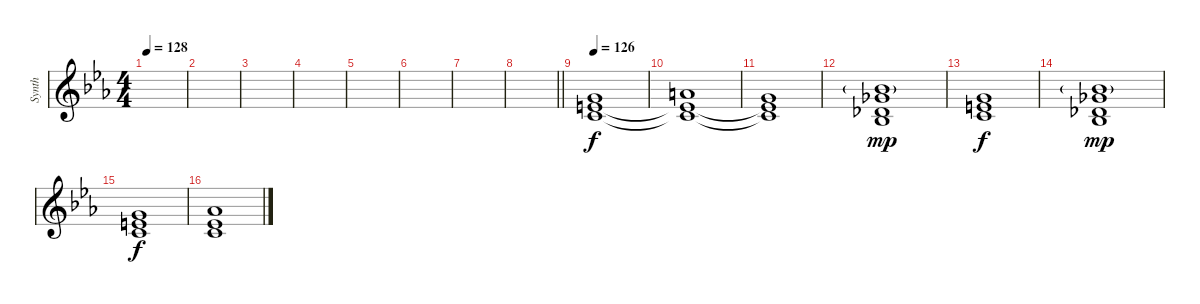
\track ("Synth" "Synth") {instrument stringensemble1}
\staff {score}
\tuning (E4 C4 G3 C3 G2 C2) {hide}
\ts (4 4)
\tempo 128
\clef g2
\ks cminor
|
|
|
|
|
|
|
\barLineRight lightlight
|
\tempo 126
(3.1 4.2 5.3).1 |
(5.1 4.2{t} 5.3{t}).1 |
(3.1 4.2{t} 5.3{t}).1 |
(6.1{g} 6.2 6.3 10.4).1{dy mp} |
(0.1 7.2 5.3).1{dy f} |
(6.1{g} 6.2 6.3 10.4).1{dy mp} |
(0.1 7.2 5.3).1{dy f} |
(4.1 3.2 5.3).1
